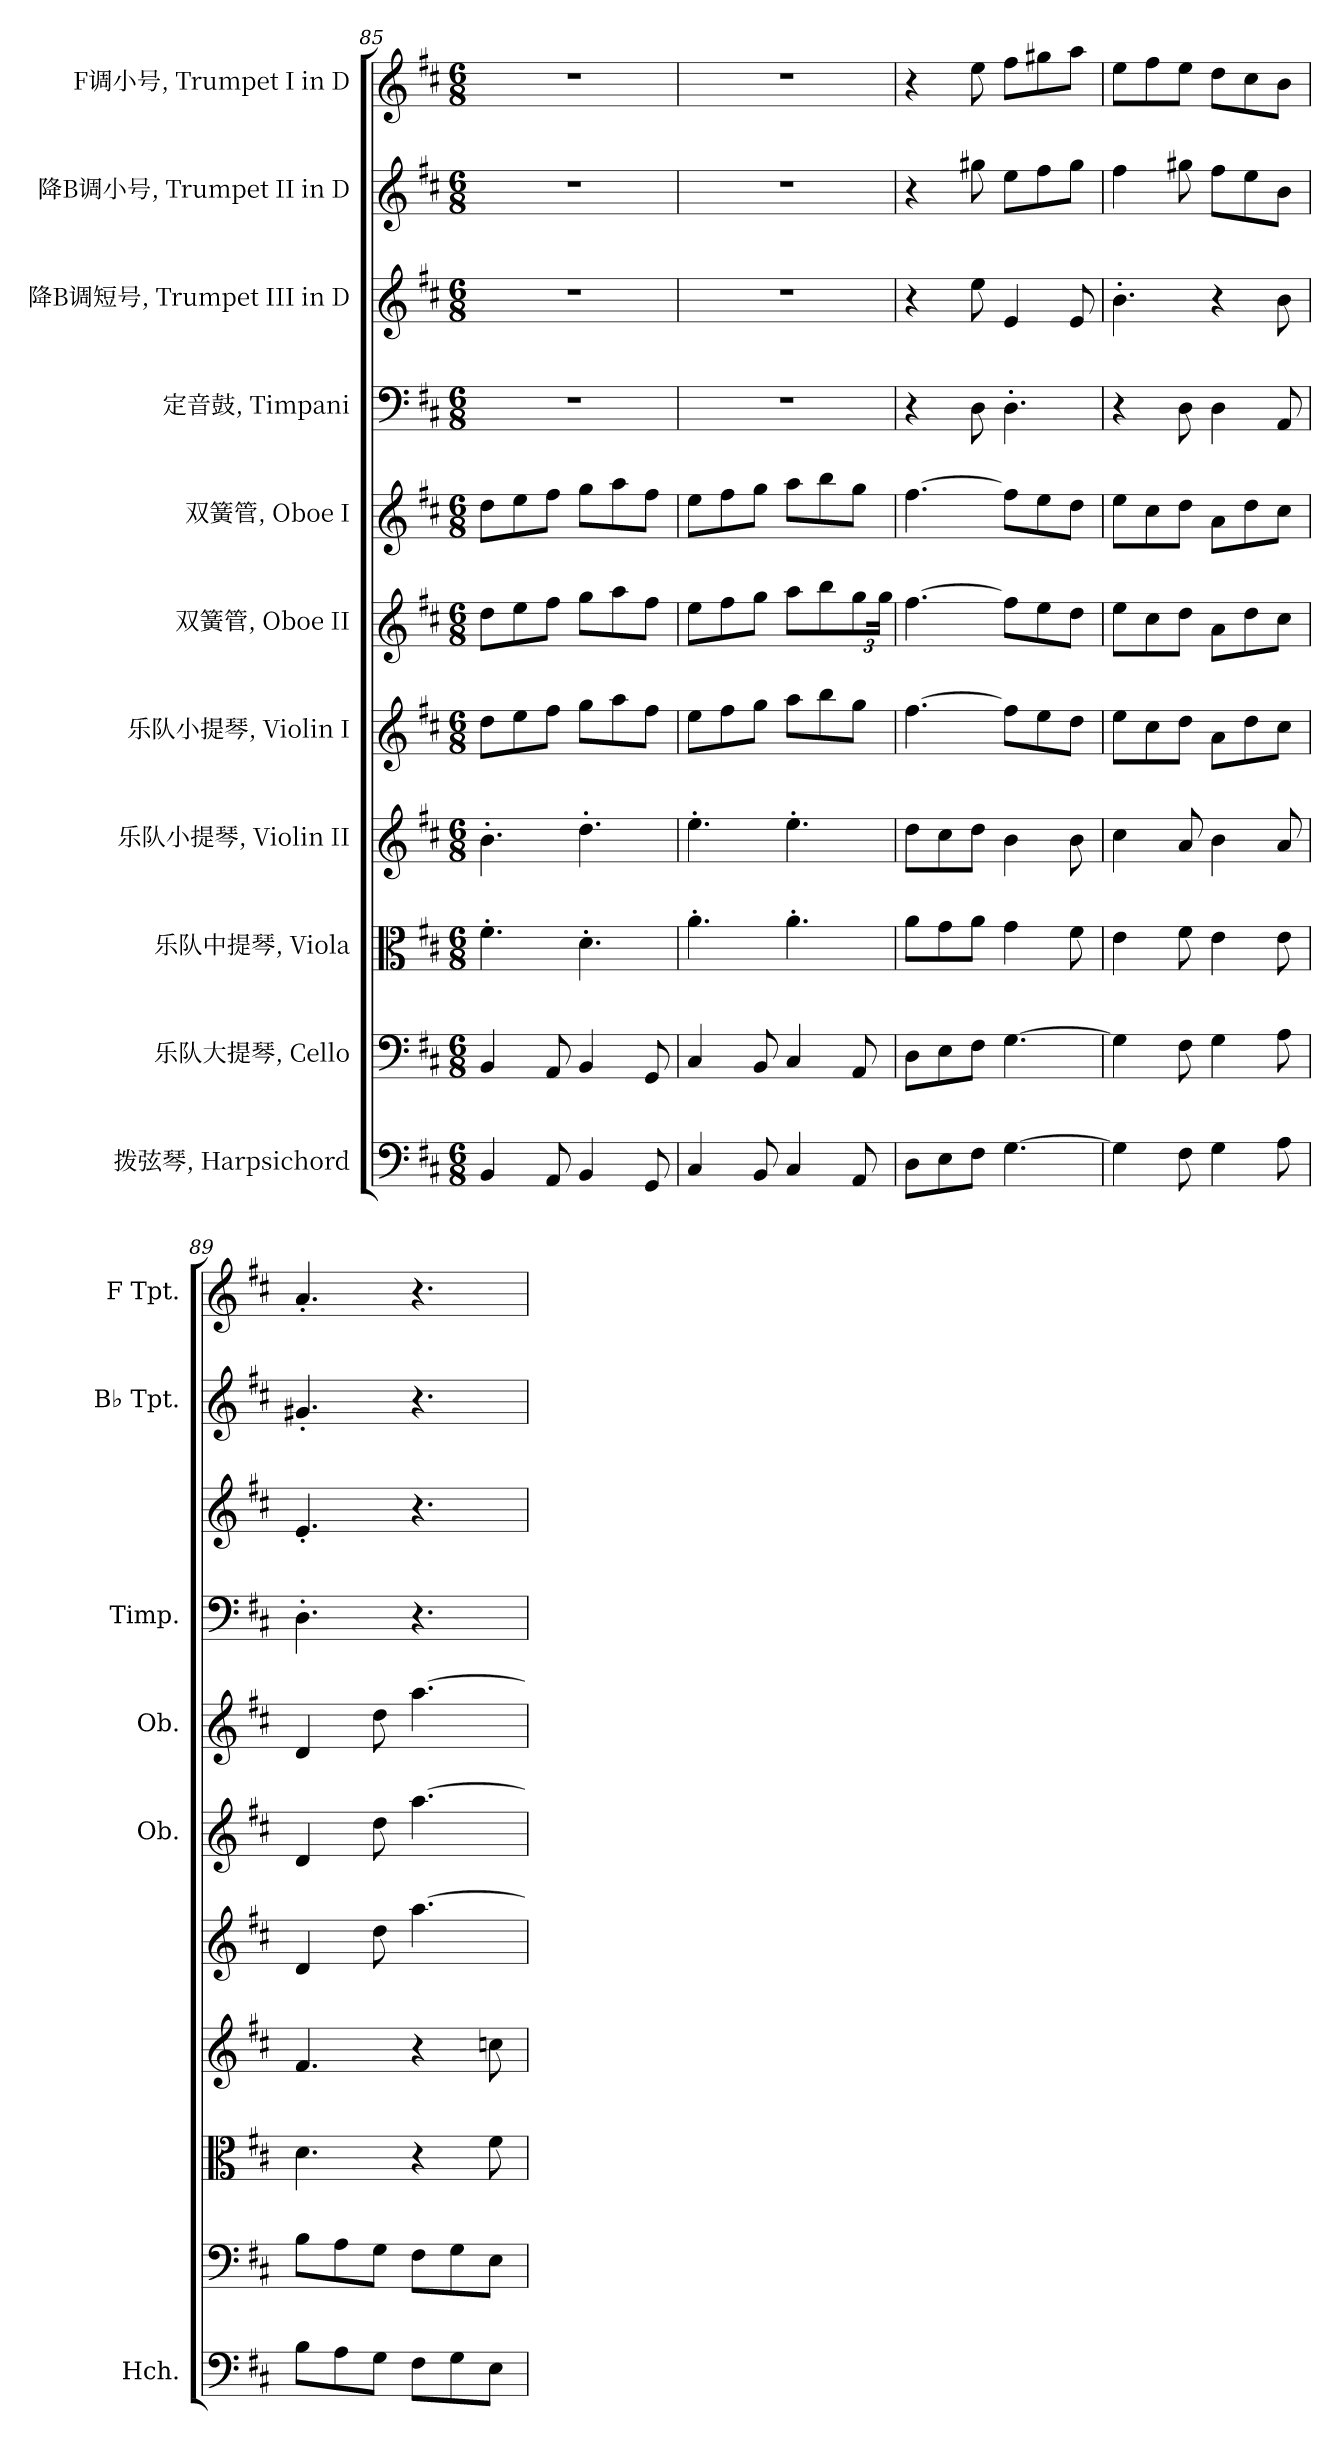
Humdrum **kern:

**kern	**kern	**kern	**kern	**kern	**kern	**kern	**kern	**kern	**kern	**kern
*part11	*part10	*part9	*part8	*part7	*part6	*part5	*part4	*part3	*part2	*part1
*staff11	*staff10	*staff9	*staff8	*staff7	*staff6	*staff5	*staff4	*staff3	*staff2	*staff1
*I"拨弦琴, Harpsichord	*I"乐队大提琴, Cello	*I"乐队中提琴, Viola	*I"乐队小提琴, Violin II	*I"乐队小提琴, Violin I	*I"双簧管, Oboe II	*I"双簧管, Oboe I	*I"定音鼓, Timpani	*I"降B调短号, Trumpet III in D	*I"降B调小号, Trumpet II in D	*I"F调小号, Trumpet I in D
*I'Hch.	*	*	*	*	*I'Ob.	*I'Ob.	*I'Timp.	*	*I'B♭ Tpt.	*I'F Tpt.
*clefF4	*clefF4	*clefC3	*clefG2	*clefG2	*clefG2	*clefG2	*clefF4	*clefG2	*clefG2	*clefG2
*	*	*	*	*	*	*	*	*ITrd1c2	*ITrd1c2	*ITrd-3c-5
*k[f#c#]	*k[f#c#]	*k[f#c#]	*k[f#c#]	*k[f#c#]	*k[f#c#]	*k[f#c#]	*k[f#c#]	*k[]	*k[]	*k[f#]
*M6/8	*M6/8	*M6/8	*M6/8	*M6/8	*M6/8	*M6/8	*M6/8	*M6/8	*M6/8	*M6/8
=85	=85	=85	=85	=85	=85	=85	=85	=85	=85	=85
4BB/	4BB/	4.f#'\	4.b'\	8dd\L	8dd\L	8dd\L	2.r	2.r	2.r	2.r
.	.	.	.	8ee\	8ee\	8ee\	.	.	.	.
8AA/	8AA/	.	.	8ff#\J	8ff#\J	8ff#\J	.	.	.	.
4BB/	4BB/	4.d'\	4.dd'\	8gg\L	8gg\L	8gg\L	.	.	.	.
.	.	.	.	8aa\	8aa\	8aa\	.	.	.	.
8GG/	8GG/	.	.	8ff#\J	8ff#\J	8ff#\J	.	.	.	.
!!LO:PB:g=z
=86	=86	=86	=86	=86	=86	=86	=86	=86	=86	=86
4C#/	4C#/	4.a'\	4.ee'\	8ee\L	8ee\L	8ee\L	2.r	2.r	2.r	2.r
.	.	.	.	8ff#\	8ff#\	8ff#\	.	.	.	.
8BB/	8BB/	.	.	8gg\J	8gg\J	8gg\J	.	.	.	.
4C#/	4C#/	4.a'\	4.ee'\	8aa\L	8aa\L	8aa\L	.	.	.	.
.	.	.	.	8bb\	8bb\	8bb\	.	.	.	.
*	*	*	*	*	*Xbrackettup	*	*	*	*	*
8AA/	8AA/	.	.	8gg\J	12gg\	8gg\J	.	.	.	.
.	.	.	.	.	24gg\Jk	.	.	.	.	.
=87	=87	=87	=87	=87	=87	=87	=87	=87	=87	=87
8D\L	8D\L	8a\L	8dd\L	[4.ff#\	[4.ff#\	[4.ff#\	4r	4r	4r	4r
8E\	8E\	8g\	8cc#\	.	.	.	.	.	.	.
8F#\J	8F#\J	8a\J	8dd\J	.	.	.	8D\	8dd\	8ff#X\	8aa\
[4.G\	[4.G\	4g\	4b\	8ff#\L]	8ff#\L]	8ff#\L]	4.D'\	4d/	8dd\L	8bb\L
.	.	.	.	8ee\	8ee\	8ee\	.	.	8ee\	8ccc#X\
.	.	8f#\	8b\	8dd\J	8dd\J	8dd\J	.	8d/	8ff#\J	8ddd\J
=88	=88	=88	=88	=88	=88	=88	=88	=88	=88	=88
4G\]	4G\]	4e\	4cc#\	8ee\L	8ee\L	8ee\L	4r	4.a'\	4ee\	8aa\L
.	.	.	.	8cc#\	8cc#\	8cc#\	.	.	.	8bb\
8F#\	8F#\	8f#\	8a/	8dd\J	8dd\J	8dd\J	8D\	.	8ff#X\	8aa\J
4G\	4G\	4e\	4b\	8a\L	8a\L	8a\L	4D\	4r	8ee\L	8gg\L
.	.	.	.	8dd\	8dd\	8dd\	.	.	8dd\	8ff#\
8A\	8A\	8e\	8a/	8cc#\J	8cc#\J	8cc#\J	8AA/	8a\	8a\J	8ee\J
=89	=89	=89	=89	=89	=89	=89	=89	=89	=89	=89
8B\L	8B\L	4.d\	4.f#/	4d/	4d/	4d/	4.D'\	4.d'/	4.f#X'/	4.dd'/
8A\	8A\	.	.	.	.	.	.	.	.	.
8G\J	8G\J	.	.	8dd\	8dd\	8dd\	.	.	.	.
8F#\L	8F#\L	4r	4r	[4.aa\	[4.aa\	[4.aa\	4.r	4.r	4.r	4.r
8G\	8G\	.	.	.	.	.	.	.	.	.
8E\J	8E\J	8f#\	8ccn\	.	.	.	.	.	.	.
=	=	=	=	=	=	=	=	=	=	=
*-	*-	*-	*-	*-	*-	*-	*-	*-	*-	*-
